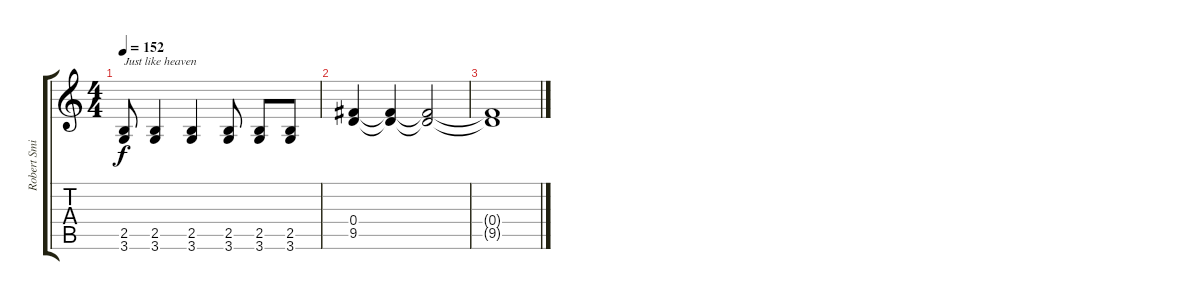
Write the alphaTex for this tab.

\track ("Robert Smith (electric rhythm guitar)" "Robert Smi") {instrument electricguitarclean}
\staff {score tabs}
\tuning (E4 B3 G3 D3 A2 E2) {hide}
\ts (4 4)
\tempo 152
\clef g2
\ks c
(2.5{t} 3.6{t}).8{txt "Just like heaven" dy f} (2.5 3.6).4 (2.5 3.6).4 (2.5 3.6).8 (2.5 3.6).8 (2.5 3.6).8 |
(0.4 9.5).4 (0.4{t} 9.5{t}).4 (0.4{t} 9.5{t}).2 |
(0.4{t} 9.5{t}).1
